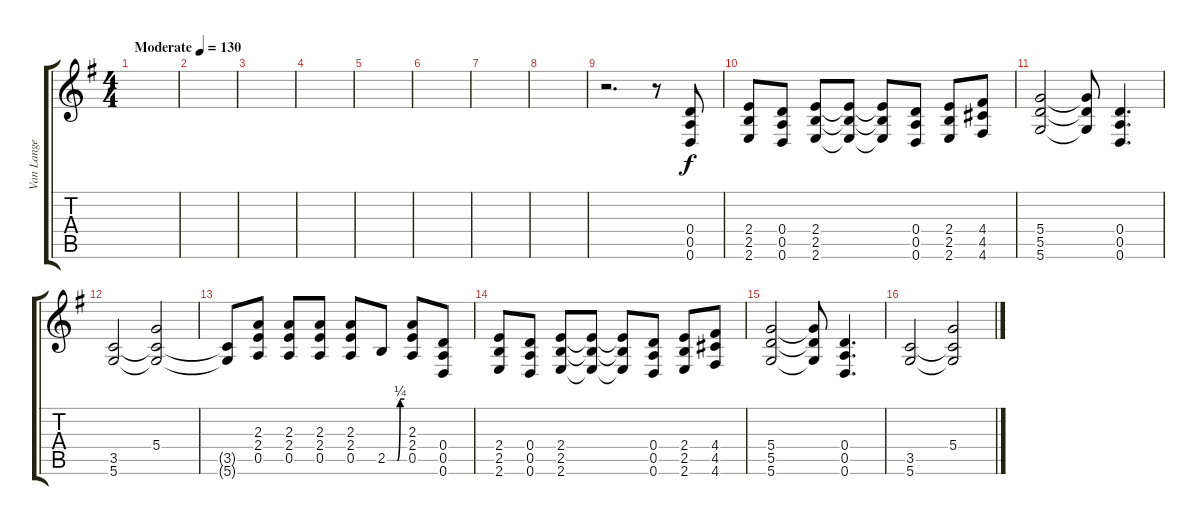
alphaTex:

\track ("Van Lange (Guitar)" "Van Lange ") {instrument distortionguitar}
\staff {score tabs}
\tuning (E4 B3 G3 D3 A2 D2) {hide}
\ts (4 4)
\tempo (130 "Moderate")
\clef g2
\ks g
|
|
|
|
|
|
|
|
r.2{d} r.8 (0.4 0.5 0.6).8 |
\ks eminor
(2.4 2.5 2.6).8 (0.4 0.5 0.6).8 (2.4 2.5 2.6).8 (2.4{t} 2.5{t} 2.6{t}).8 (2.4{t} 2.5{t} 2.6{t}).8 (0.4 0.5 0.6).8 (2.4 2.5 2.6).8 (4.4 4.5 4.6).8 |
(5.4 5.5 5.6).2 (5.4{t} 5.5{t} 5.6{t}).8 (0.4 0.5 0.6).4{d} |
(3.5 5.6).2 (5.4 3.5{t} 5.6{t}).2 |
(3.5{t} 5.6{t}).8 (2.3 2.4 0.5).8 (2.3 2.4 0.5).8 (2.3 2.4 0.5).8 (2.3 2.4 0.5).8 2.5{be (custom 0 0 35 0 45 1 60 1)}.8 (2.3 2.4 0.5).8 (0.4 0.5 0.6).8 |
(2.4 2.5 2.6).8 (0.4 0.5 0.6).8 (2.4 2.5 2.6).8 (2.4{t} 2.5{t} 2.6{t}).8 (2.4{t} 2.5{t} 2.6{t}).8 (0.4 0.5 0.6).8 (2.4 2.5 2.6).8 (4.4 4.5 4.6).8 |
(5.4 5.5 5.6).2 (5.4{t} 5.5{t} 5.6{t}).8 (0.4 0.5 0.6).4{d} |
(3.5 5.6).2 (5.4 3.5{t} 5.6{t}).2
